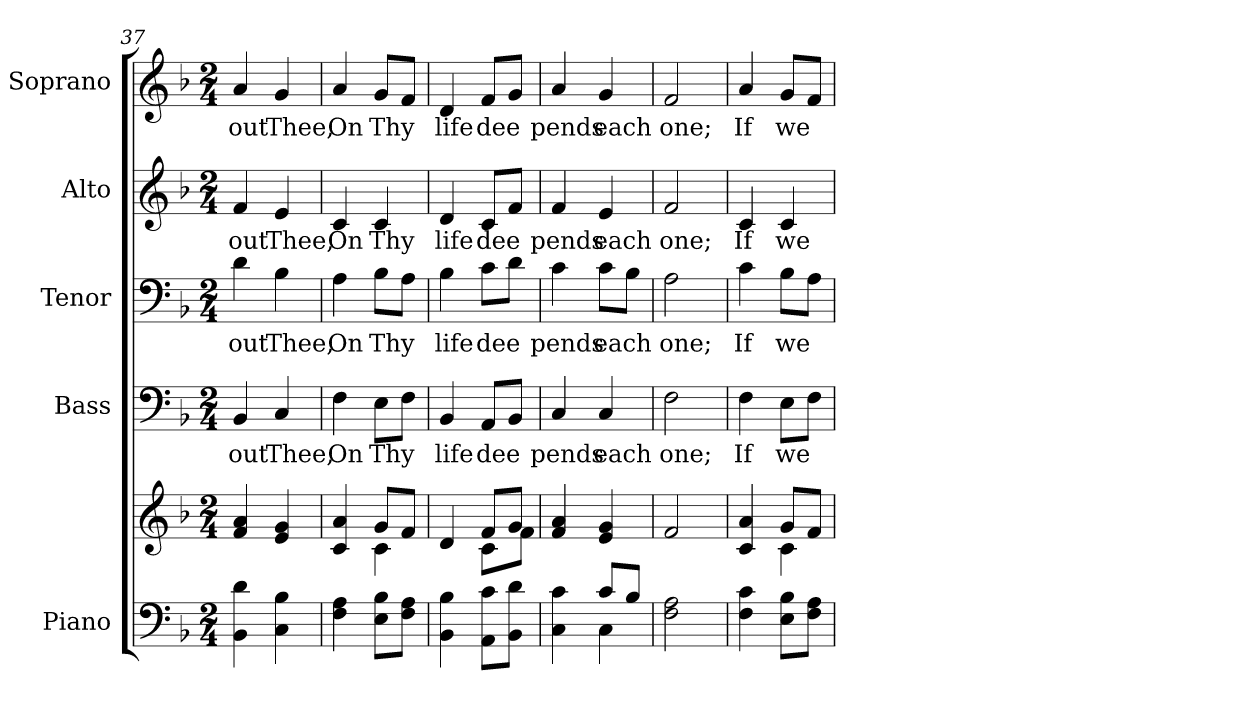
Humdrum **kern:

**kern	**kern	**kern	**text	**kern	**text	**kern	**text	**kern	**text
*part5	*part5	*part4	*part4	*part3	*part3	*part2	*part2	*part1	*part1
*staff6	*staff5	*staff4	*staff4	*staff3	*staff3	*staff2	*staff2	*staff1	*staff1
*I"Piano	*	*I"Bass	*	*I"Tenor	*	*I"Alto	*	*I"Soprano	*
*I'Pno.	*	*I'B.	*	*I'T.	*	*I'A.	*	*I'S.	*
!!LO:PB:g=z
*clefF4	*clefG2	*clefF4	*	*clefF4	*	*clefG2	*	*clefG2	*
*k[b-]	*k[b-]	*k[b-]	*	*k[b-]	*	*k[b-]	*	*k[b-]	*
*F:	*F:	*F:	*	*F:	*	*F:	*	*F:	*
*M2/4	*M2/4	*M2/4	*	*M2/4	*	*M2/4	*	*M2/4	*
=37	=37	=37	=37	=37	=37	=37	=37	=37	=37
!	!	!	!LO:LY:b:color=#000000	!	!	!	!	!	!
!	!	!	!	!	!LO:LY:b:color=#000000	!	!	!	!
!	!	!	!	!	!	!	!LO:LY:b:color=#000000	!	!
!	!	!	!	!	!	!	!	!	!LO:LY:b:color=#000000
4BB-i\ 4di	4fi/ 4ai	4BB-i/	out	4di\	out	4fi/	out	4ai/	out
!	!	!	!LO:LY:b:color=#000000	!	!	!	!	!	!
!	!	!	!	!	!LO:LY:b:color=#000000	!	!	!	!
!	!	!	!	!	!	!	!LO:LY:b:color=#000000	!	!
!	!	!	!	!	!	!	!	!	!LO:LY:b:color=#000000
4Ci\ 4B-i	4ei/ 4gi	4Ci/	Thee;	4B-i\	Thee;	4ei/	Thee;	4gi/	Thee;
=38	=38	=38	=38	=38	=38	=38	=38	=38	=38
*	*^	*	*	*	*	*	*	*	*
!	!	!	!	!LO:LY:b:color=#000000	!	!	!	!	!	!
!	!	!	!	!	!	!LO:LY:b:color=#000000	!	!	!	!
!	!	!	!	!	!	!	!	!LO:LY:b:color=#000000	!	!
!	!	!	!	!	!	!	!	!	!	!LO:LY:b:color=#000000
4Fi\ 4Ai	4ci/ 4ai	4ryy	4Fi\	On	4Ai\	On	4ci/	On	4ai/	On
!	!	!	!	!LO:LY:b:color=#000000	!	!	!	!	!	!
!	!	!	!	!	!	!LO:LY:b:color=#000000	!	!	!	!
!	!	!	!	!	!	!	!	!LO:LY:b:color=#000000	!	!
!	!	!	!	!	!	!	!	!	!	!LO:LY:b:color=#000000
8Ei\ 8B-iL	8gi/L	4ci\	8Ei\L	Thy	8B-i\L	Thy	4ci/	Thy	8gi/L	Thy
8Fi\ 8AiJ	8fi/J	.	8Fi\J	.	8Ai\J	.	.	.	8fi/J	.
=39	=39	=39	=39	=39	=39	=39	=39	=39	=39	=39
!	!	!	!	!LO:LY:b:color=#000000	!	!	!	!	!	!
!	!	!	!	!	!	!LO:LY:b:color=#000000	!	!	!	!
!	!	!	!	!	!	!	!	!LO:LY:b:color=#000000	!	!
!	!	!	!	!	!	!	!	!	!	!LO:LY:b:color=#000000
4BB-i\ 4B-i	4di/	4ryy	4BB-i/	life	4B-i\	life	4di/	life	4di/	life
!	!	!	!	!LO:LY:b:color=#000000	!	!	!	!	!	!
!	!	!	!	!	!	!LO:LY:b:color=#000000	!	!	!	!
!	!	!	!	!	!	!	!	!LO:LY:b:color=#000000	!	!
!	!	!	!	!	!	!	!	!	!	!LO:LY:b:color=#000000
8AAi\ 8ciL	8fi/L	8ci\L	8AAi/L	dee	8ci\L	dee	8ci/L	dee	8fi/L	dee
8BB-i\ 8diJ	8gi/J	8fi\J	8BB-i/J	.	8di\J	.	8fi/J	.	8gi/J	.
*	*v	*v	*	*	*	*	*	*	*	*
=40	=40	=40	=40	=40	=40	=40	=40	=40	=40
*^	*	*	*	*	*	*	*	*	*
*	*	*^	*	*	*	*	*	*	*	*
!	!	!	!	!	!LO:LY:b:color=#000000	!	!	!	!	!	!
*	*	*v	*v	*	*	*	*	*	*	*	*
*	*	*^	*	*	*	*	*	*	*	*
!	!	!	!	!	!	!	!LO:LY:b:color=#000000	!	!	!	!
*	*	*v	*v	*	*	*	*	*	*	*	*
*	*	*^	*	*	*	*	*	*	*	*
!	!	!	!	!	!	!	!	!	!LO:LY:b:color=#000000	!	!
*	*	*v	*v	*	*	*	*	*	*	*	*
*	*	*^	*	*	*	*	*	*	*	*
!	!	!	!	!	!	!	!	!	!	!	!LO:LY:b:color=#000000
*	*	*v	*v	*	*	*	*	*	*	*	*
4Ci\ 4ci	4ryy	4fi/ 4ai	4Ci/	pends	4ci\	pends	4fi/	pends	4ai/	pends
!	!	!	!	!LO:LY:b:color=#000000	!	!	!	!	!	!
!	!	!	!	!	!	!LO:LY:b:color=#000000	!	!	!	!
!	!	!	!	!	!	!	!	!LO:LY:b:color=#000000	!	!
!	!	!	!	!	!	!	!	!	!	!LO:LY:b:color=#000000
8ci/L	4Ci\	4ei/ 4gi	4Ci/	each	8ci\L	each	4ei/	each	4gi/	each
8B-i/J	.	.	.	.	8B-i\J	.	.	.	.	.
*v	*v	*	*	*	*	*	*	*	*	*
!!LO:PB:g=z
=41	=41	=41	=41	=41	=41	=41	=41	=41	=41
!	!	!	!LO:LY:b:color=#000000	!	!	!	!	!	!
!	!	!	!	!	!LO:LY:b:color=#000000	!	!	!	!
!	!	!	!	!	!	!	!LO:LY:b:color=#000000	!	!
!	!	!	!	!	!	!	!	!	!LO:LY:b:color=#000000
2Fi\ 2Ai	2fi/	2Fi\	one;	2Ai\	one;	2fi/	one;	2fi/	one;
=42	=42	=42	=42	=42	=42	=42	=42	=42	=42
*	*^	*	*	*	*	*	*	*	*
!	!	!	!	!LO:LY:b:color=#000000	!	!	!	!	!	!
!	!	!	!	!	!	!LO:LY:b:color=#000000	!	!	!	!
!	!	!	!	!	!	!	!	!LO:LY:b:color=#000000	!	!
!	!	!	!	!	!	!	!	!	!	!LO:LY:b:color=#000000
4Fi\ 4ci	4ci/ 4ai	4ryy	4Fi\	If	4ci\	If	4ci/	If	4ai/	If
!	!	!	!	!LO:LY:b:color=#000000	!	!	!	!	!	!
!	!	!	!	!	!	!LO:LY:b:color=#000000	!	!	!	!
!	!	!	!	!	!	!	!	!LO:LY:b:color=#000000	!	!
!	!	!	!	!	!	!	!	!	!	!LO:LY:b:color=#000000
8Ei\ 8B-iL	8gi/L	4ci\	8Ei\L	we	8B-i\L	we	4ci/	we	8gi/L	we
8Fi\ 8AiJ	8fi/J	.	8Fi\J	.	8Ai\J	.	.	.	8fi/J	.
*	*v	*v	*	*	*	*	*	*	*	*
=	=	=	=	=	=	=	=	=	=
*-	*-	*-	*-	*-	*-	*-	*-	*-	*-
